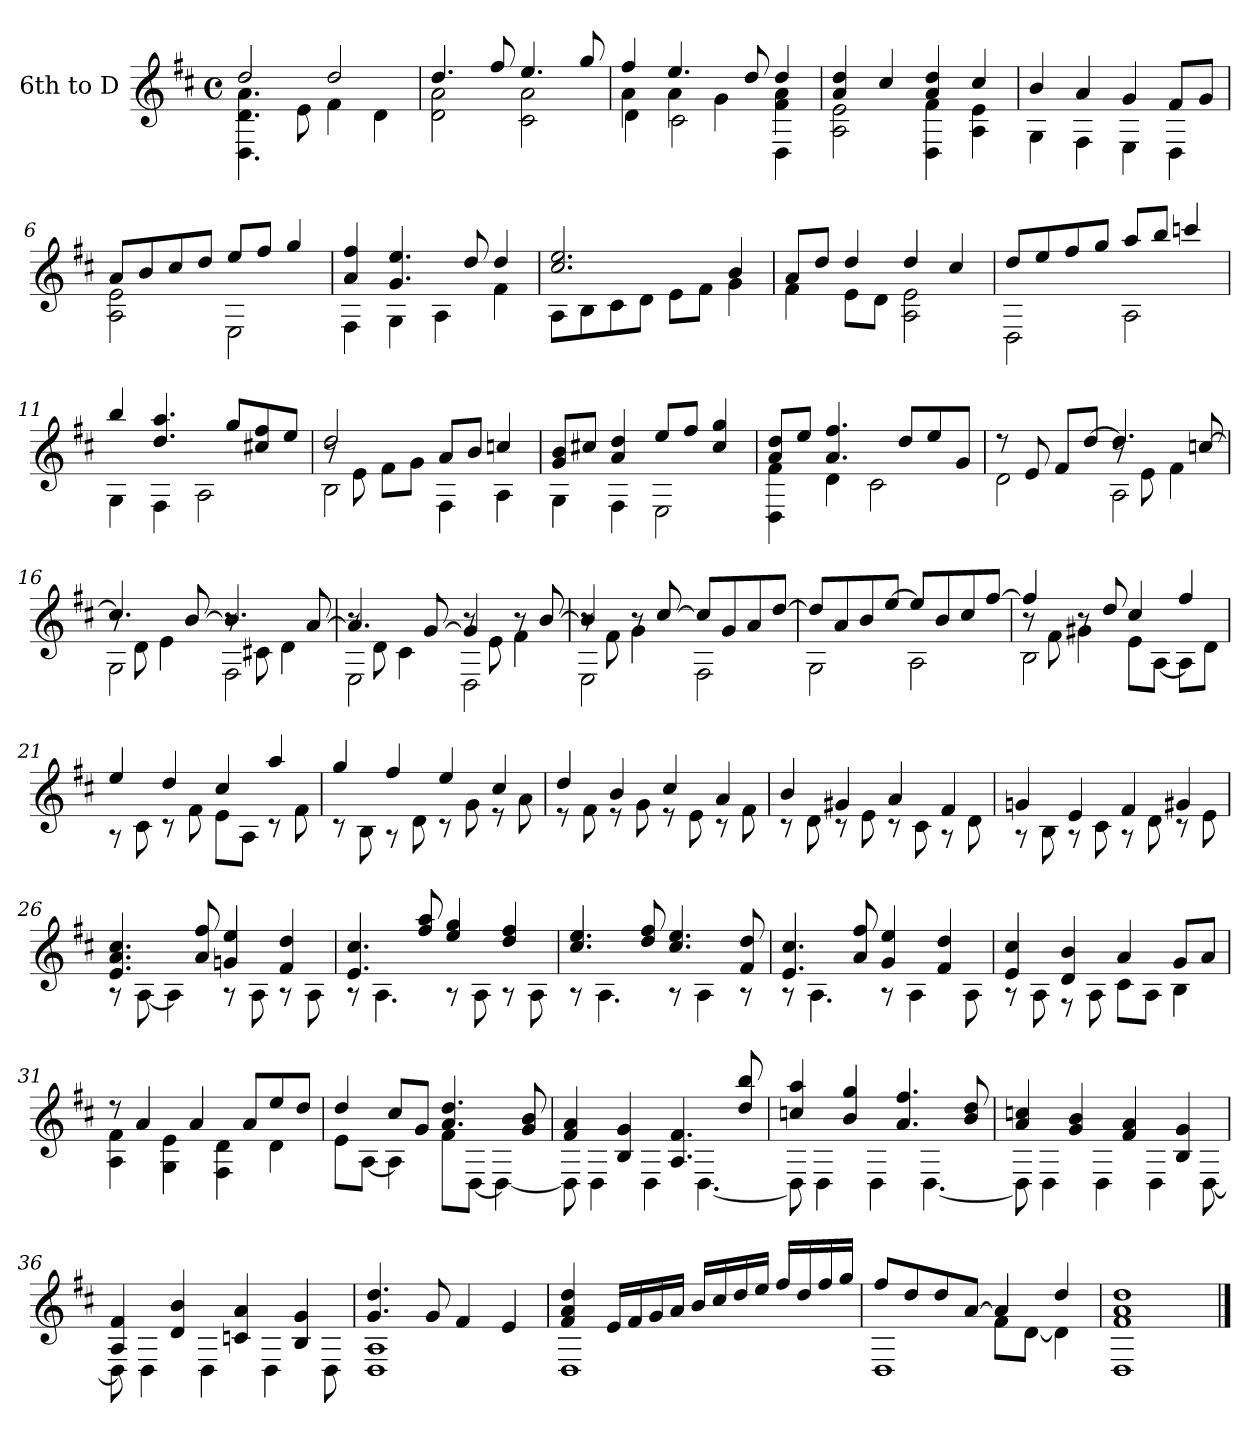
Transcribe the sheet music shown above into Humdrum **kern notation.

**kern
*part1
*staff1
*I"6th to D
!!LO:PB:g=z
*clefG2
*ITrd7c12
*k[f#c#]
*D:
*M4/4
*met(c)
*MM84
=1
*^
2di/	4.DDi\ 4.Di 4.Ai
.	8Ei\
2di/	4F#i\
.	4Di\
=2	=2
4.di/	2Di\ 2Ai
8f#i/	.
4.ei/	2C#i\ 2Ai
8gi/	.
=3	=3
*	*^
4f#i/	4Ai\	4Di\
4.ei/	4Ai\	2C#i\
.	4Gi\	.
8di/	.	.
4di/	4F#i\ 4Ai	4DDi\
*	*v	*v
=4	=4
4Ai/ 4di	2AAi\ 2Ei
4c#i/	.
4Ai/ 4di	4DDi\ 4F#i
4c#i/	4AAi\ 4Ei
=5	=5
4Bi/	4GGi\
4Ai/	4FF#i\
4Gi/	4EEi\
8F#i/L	4DDi\
8Gi/J	.
!!LO:LB:g=z	!!
=6	=6
8Ai/L	2AAi\ 2Ei
8Bi/	.
8c#i/	.
8di/J	.
8ei/L	2EEi\
8f#i/J	.
4gi/	.
=7	=7
4Ai/ 4f#i	4FF#i\
4.Gi/ 4.ei	4GGi\
.	4AAi\
8di/	.
4di/	4F#i\
=8	=8
2.c#i/ 2.ei	8AAi\L
.	8BBi\
.	8C#i\
.	8Di\J
.	8Ei\L
.	8F#i\J
4Bi/	4Gi\
=9	=9
8Ai/L	4F#i\
8di/J	.
4di/	8Ei\L
.	8Di\J
4di/	2AAi\ 2Ei
4c#i/	.
=10	=10
8di/L	2DDi\
8ei/	.
8f#i/	.
8gi/J	.
8ai/L	2AAi\
8bi/J	.
4ccni/	.
!!LO:LB:g=z	!!
=11	=11
4bi/	4GGi\
4.di/ 4.ai	4FF#i\
.	2AAi\
8gi/L	.
8c#Xi/ 8f#i	.
8ei/J	.
=12	=12
*	*^
2di/	8r	2BBi\
.	8Ei\	.
.	8F#i\L	.
.	8Gi\J	.
8Ai/L	4FF#i\	2ryy
8Bi/J	.	.
4cni/	4AAi\	.
*	*v	*v
=13	=13
8Gi/ 8BiL	4GGi\
8c#Xi/J	.
4Ai/ 4di	4FF#i\
8ei/L	2EEi\
8f#i/J	.
4c#i/ 4gi	.
=14	=14
8Ai/ 8diL	4DDi\ 4F#i
8ei/J	.
4.Ai/ 4.f#i	4Di\
.	2C#i\
8di/L	.
8ei/	.
8Gi/J	.
=15	=15
*	*^
8r	2Di\	2ryy
8Ei/	.	.
8F#i/L	.	.
[>8di/J	.	.
4.di/]	8r	2AAi\
.	8Ei\	.
.	4F#i\	.
[>8cni/	.	.
!!LO:LB:g=z	!!	!!
=16	=16	=16
4.ci/]	8r	2GGi\
.	8Di\	.
.	4Ei\	.
[>8Bi/	.	.
4.Bi/]	8r	2FF#i\
.	8C#Xi\	.
.	4Di\	.
[>8Ai/	.	.
=17	=17	=17
4.Ai/]	8r	2EEi\
.	8Di\	.
.	4C#i\	.
[>8Gi/	.	.
4Gi/]	8r	2DDi\
.	8Ei\	.
8r	4F#i\	.
[>8Bi/	.	.
=18	=18	=18
4Bi/]	8r	2EEi\
.	8F#i\	.
8r	4Gi\	.
[>8c#i/	.	.
8c#i/L]	2FF#i\	2ryy
8Gi/	.	.
8Ai/	.	.
[>8di/J	.	.
*	*v	*v
=19	=19
8di/L]	2GGi\
8Ai/	.
8Bi/	.
[>8ei/J	.
8ei/L]	2AAi\
8Bi/	.
8c#i/	.
[>8f#i/J	.
!!LO:LB:g=z	!!
=20	=20
*	*^
4f#i/]	8r	2BBi\
.	8F#i\	.
8r	4G#Xi\	.
8di/	.	.
4c#i/	8Ei\L	2ryy
.	[<8AAi\J	.
4f#i/	8AAi\L]	.
.	8Di\J	.
*	*v	*v
=21	=21
4ei/	8r
.	8C#i\
4di/	8r
.	8F#i\
4c#i/	8Ei\L
.	8AAi\J
4ai/	8r
.	8F#i\
=22	=22
4gi/	8r
.	8BBi\
4f#i/	8r
.	8Di\
4ei/	8r
.	8Gi\
4c#i/	8r
.	8Ai\
=23	=23
4di/	8r
.	8F#i\
4Bi/	8r
.	8Gi\
4c#i/	8r
.	8Ei\
4Ai/	8r
.	8F#i\
!!LO:LB:g=z	!!
=24	=24
4Bi/	8r
.	8Di\
4G#Xi/	8r
.	8Ei\
4Ai/	8r
.	8C#i\
4F#i/	8r
.	8Di\
=25	=25
4Gni/	8r
.	8BBi\
4Ei/	8r
.	8C#i\
4F#i/	8r
.	8Di\
4G#Xi/	8r
.	8Ei\
=26	=26
4.Ei/ 4.Ai 4.c#i	8r
.	[<8AAi\
.	4AAi\]
8Ai/ 8f#i	.
4Gni/ 4ei	8r
.	8AAi\
4F#i/ 4di	8r
.	8AAi\
=27	=27
4.Ei/ 4.c#i	8r
.	4.AAi\
8f#i/ 8ai	.
4ei/ 4gi	8r
.	8AAi\
4di/ 4f#i	8r
.	8AAi\
=28	=28
4.c#i/ 4.ei	8r
.	4.AAi\
8di/ 8f#i	.
4.c#i/ 4.ei	8r
.	4AAi\
8F#i/ 8di	8r
!!LO:LB:g=z	!!
=29	=29
4.Ei/ 4.c#i	8r
.	4.AAi\
8Ai/ 8f#i	.
4Gi/ 4ei	8r
.	4AAi\
4F#i/ 4di	.
.	8AAi\
=30	=30
4Ei/ 4c#i	8r
.	8AAi\
4Di/ 4Bi	8r
.	8AAi\
4Ai/	8C#i\L
.	8AAi\J
8Gi/L	4BBi\
8Ai/J	.
=31	=31
8r	4AAi\ 4F#i
4Ai/	.
.	4GGi\ 4Ei
4Ai/	.
.	4FF#i\ 4Di
8Ai/L	.
8ei/	4Di\
8di/J	.
=32	=32
4di/	8Ei\L
.	[<8AAi\J
8c#i/L	4AAi\]
8Gi/J	.
4.Ai/ 4.di	8F#i\L
.	[<8DDi\J
.	4DDi\_<
8Gi/ 8Bi	.
!!LO:LB:g=z	!!
=33	=33
4F#i/ 4Ai	8DDi\]
.	4DDi\
4BBi/ 4Gi	.
.	4DDi\
4.AAi/ 4.F#i	.
.	[<4.DDi\
8di/ 8bi	.
=34	=34
4cni/ 4ai	8DDi\]
.	4DDi\
4Bi/ 4gi	.
.	4DDi\
4.Ai/ 4.f#i	.
.	[<4.DDi\
8Bi/ 8di	.
=35	=35
4Ai/ 4cni	8DDi\]
.	4DDi\
4Gi/ 4Bi	.
.	4DDi\
4F#i/ 4Ai	.
.	4DDi\
4BBi/ 4Gi	.
.	[<8DDi\
=36	=36
4AAi/ 4F#i	8DDi\]
.	4DDi\
4Di/ 4Bi	.
.	4DDi\
4Cni/ 4Ai	.
.	4DDi\
4BBi/ 4Gi	.
.	8DDi\
!!LO:LB:g=z	!!
=37	=37
4.Gi/ 4.di	1DDi 1AAi
8Gi/	.
4F#i/	.
4Ei/	.
=38	=38
4F#i/ 4Ai 4di	1DDi
16Ei/LL	.
16F#i/	.
16Gi/	.
16Ai/JJ	.
16Bi/LL	.
16c#i/	.
16di/	.
16ei/JJ	.
16f#i/LL	.
16di/	.
16f#i/	.
16gi/JJ	.
=39	=39
*	*^
8f#i/L	2ryy	1DDi
8di/	.	.
8di/	.	.
[>8Ai/J	.	.
4Ai/]	8F#i\L	.
.	[>8Di\J	.
4di/	4Di\]	.
*	*v	*v
=40	=40
1F#i 1Ai 1di	1DDi
*v	*v
==
*-
